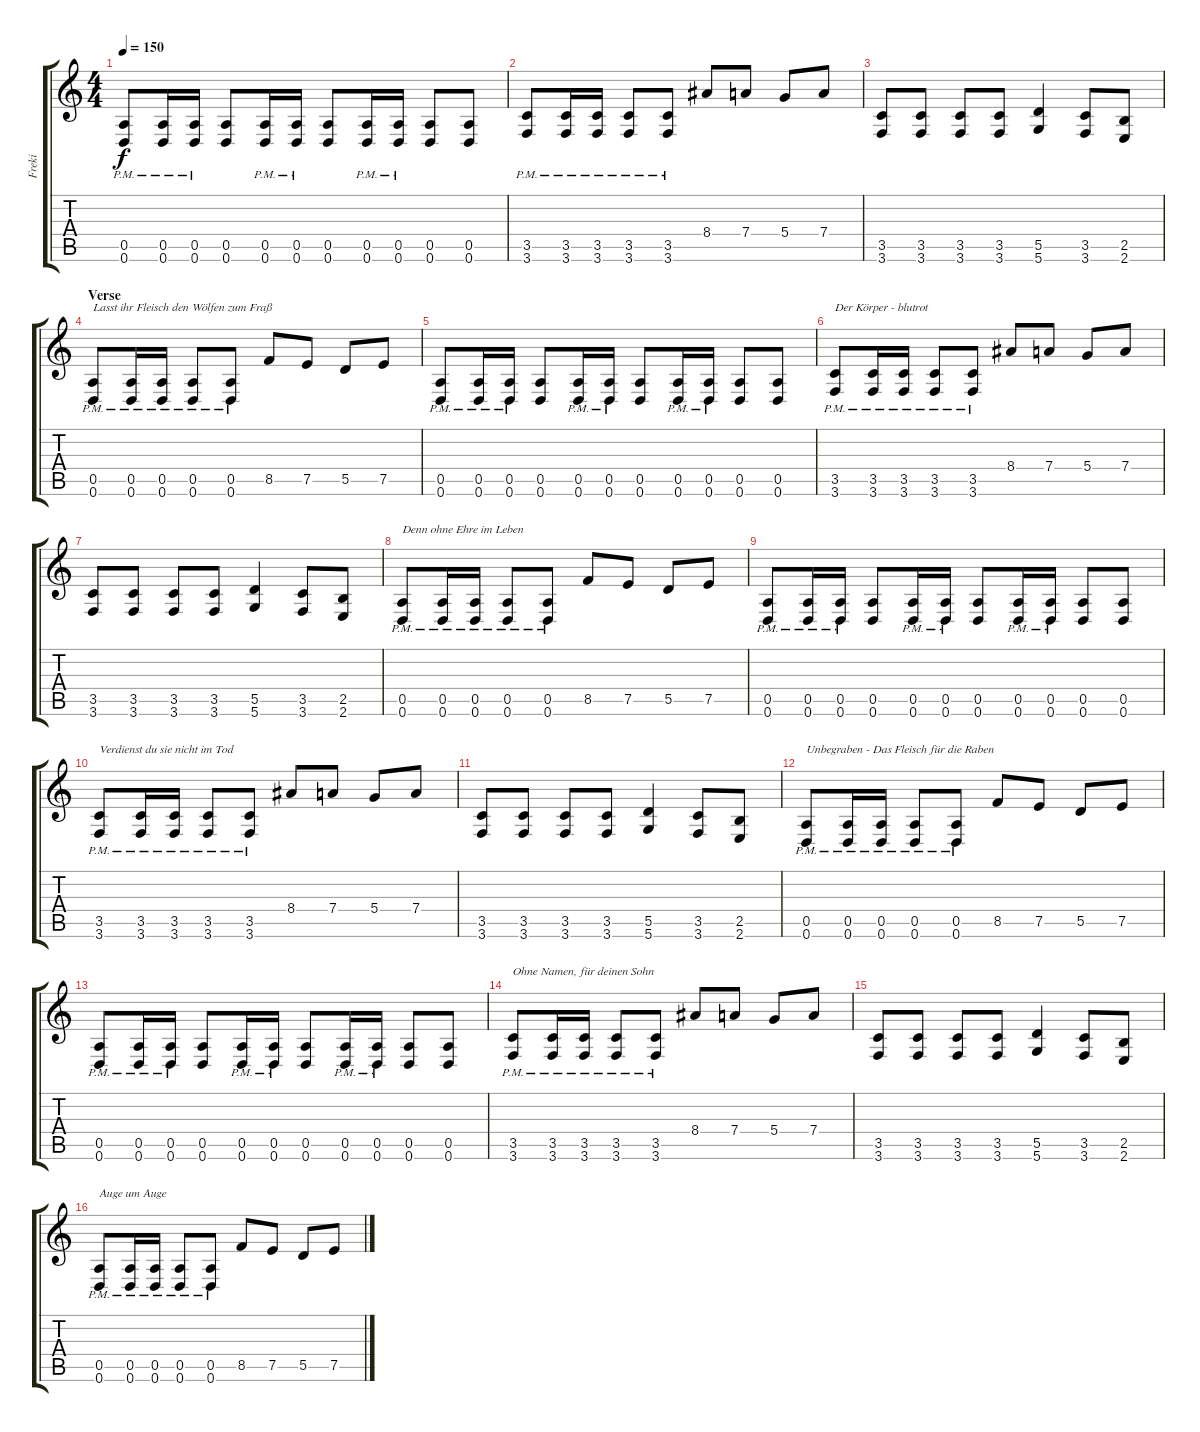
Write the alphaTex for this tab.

\track ("Freki" "Freki") {instrument distortionguitar}
\staff {score tabs}
\tuning (E4 B3 G3 D3 A2 D2) {hide}
\ts (4 4)
\tempo 150
\clef g2
\ks c
(0.5{pm} 0.6{pm}).8{dy f} (0.5{pm} 0.6{pm}).16 (0.5{pm} 0.6{pm}).16 (0.5 0.6).8 (0.5{pm} 0.6{pm}).16 (0.5{pm} 0.6{pm}).16 (0.5 0.6).8 (0.5{pm} 0.6{pm}).16 (0.5{pm} 0.6{pm}).16 (0.5 0.6).8 (0.5 0.6).8 |
(3.5{pm} 3.6{pm}).8 (3.5{pm} 3.6{pm}).16 (3.5{pm} 3.6{pm}).16 (3.5{pm} 3.6{pm}).8 (3.5{pm} 3.6{pm}).8 8.4.8 7.4.8 5.4.8 7.4.8 |
(3.5 3.6).8 (3.5 3.6).8 (3.5 3.6).8 (3.5 3.6).8 (5.5 5.6).4 (3.5 3.6).8 (2.5 2.6).8 |
\section ("" "Verse")
(0.5{pm} 0.6{pm}).8{txt "Lasst ihr Fleisch den Wölfen zum Fraß"} (0.5{pm} 0.6{pm}).16 (0.5{pm} 0.6{pm}).16 (0.5{pm} 0.6{pm}).8 (0.5{pm} 0.6{pm}).8 8.5.8 7.5.8 5.5.8 7.5.8 |
(0.5{pm} 0.6{pm}).8 (0.5{pm} 0.6{pm}).16 (0.5{pm} 0.6{pm}).16 (0.5 0.6).8 (0.5{pm} 0.6{pm}).16 (0.5{pm} 0.6{pm}).16 (0.5 0.6).8 (0.5{pm} 0.6{pm}).16 (0.5{pm} 0.6{pm}).16 (0.5 0.6).8 (0.5 0.6).8 |
(3.5{pm} 3.6{pm}).8{txt "Der Körper - blutrot"} (3.5{pm} 3.6{pm}).16 (3.5{pm} 3.6{pm}).16 (3.5{pm} 3.6{pm}).8 (3.5{pm} 3.6{pm}).8 8.4.8 7.4.8 5.4.8 7.4.8 |
(3.5 3.6).8 (3.5 3.6).8 (3.5 3.6).8 (3.5 3.6).8 (5.5 5.6).4 (3.5 3.6).8 (2.5 2.6).8 |
(0.5{pm} 0.6{pm}).8{txt "Denn ohne Ehre im Leben"} (0.5{pm} 0.6{pm}).16 (0.5{pm} 0.6{pm}).16 (0.5{pm} 0.6{pm}).8 (0.5{pm} 0.6{pm}).8 8.5.8 7.5.8 5.5.8 7.5.8 |
(0.5{pm} 0.6{pm}).8 (0.5{pm} 0.6{pm}).16 (0.5{pm} 0.6{pm}).16 (0.5 0.6).8 (0.5{pm} 0.6{pm}).16 (0.5{pm} 0.6{pm}).16 (0.5 0.6).8 (0.5{pm} 0.6{pm}).16 (0.5{pm} 0.6{pm}).16 (0.5 0.6).8 (0.5 0.6).8 |
(3.5{pm} 3.6{pm}).8{txt "Verdienst du sie nicht im Tod"} (3.5{pm} 3.6{pm}).16 (3.5{pm} 3.6{pm}).16 (3.5{pm} 3.6{pm}).8 (3.5{pm} 3.6{pm}).8 8.4.8 7.4.8 5.4.8 7.4.8 |
(3.5 3.6).8 (3.5 3.6).8 (3.5 3.6).8 (3.5 3.6).8 (5.5 5.6).4 (3.5 3.6).8 (2.5 2.6).8 |
(0.5{pm} 0.6{pm}).8{txt "Unbegraben - Das Fleisch für die Raben"} (0.5{pm} 0.6{pm}).16 (0.5{pm} 0.6{pm}).16 (0.5{pm} 0.6{pm}).8 (0.5{pm} 0.6{pm}).8 8.5.8 7.5.8 5.5.8 7.5.8 |
(0.5{pm} 0.6{pm}).8 (0.5{pm} 0.6{pm}).16 (0.5{pm} 0.6{pm}).16 (0.5 0.6).8 (0.5{pm} 0.6{pm}).16 (0.5{pm} 0.6{pm}).16 (0.5 0.6).8 (0.5{pm} 0.6{pm}).16 (0.5{pm} 0.6{pm}).16 (0.5 0.6).8 (0.5 0.6).8 |
(3.5{pm} 3.6{pm}).8{txt "Ohne Namen, für deinen Sohn"} (3.5{pm} 3.6{pm}).16 (3.5{pm} 3.6{pm}).16 (3.5{pm} 3.6{pm}).8 (3.5{pm} 3.6{pm}).8 8.4.8 7.4.8 5.4.8 7.4.8 |
(3.5 3.6).8 (3.5 3.6).8 (3.5 3.6).8 (3.5 3.6).8 (5.5 5.6).4 (3.5 3.6).8 (2.5 2.6).8 |
(0.5{pm} 0.6{pm}).8{txt "Auge um Auge"} (0.5{pm} 0.6{pm}).16 (0.5{pm} 0.6{pm}).16 (0.5{pm} 0.6{pm}).8 (0.5{pm} 0.6{pm}).8 8.5.8 7.5.8 5.5.8 7.5.8
